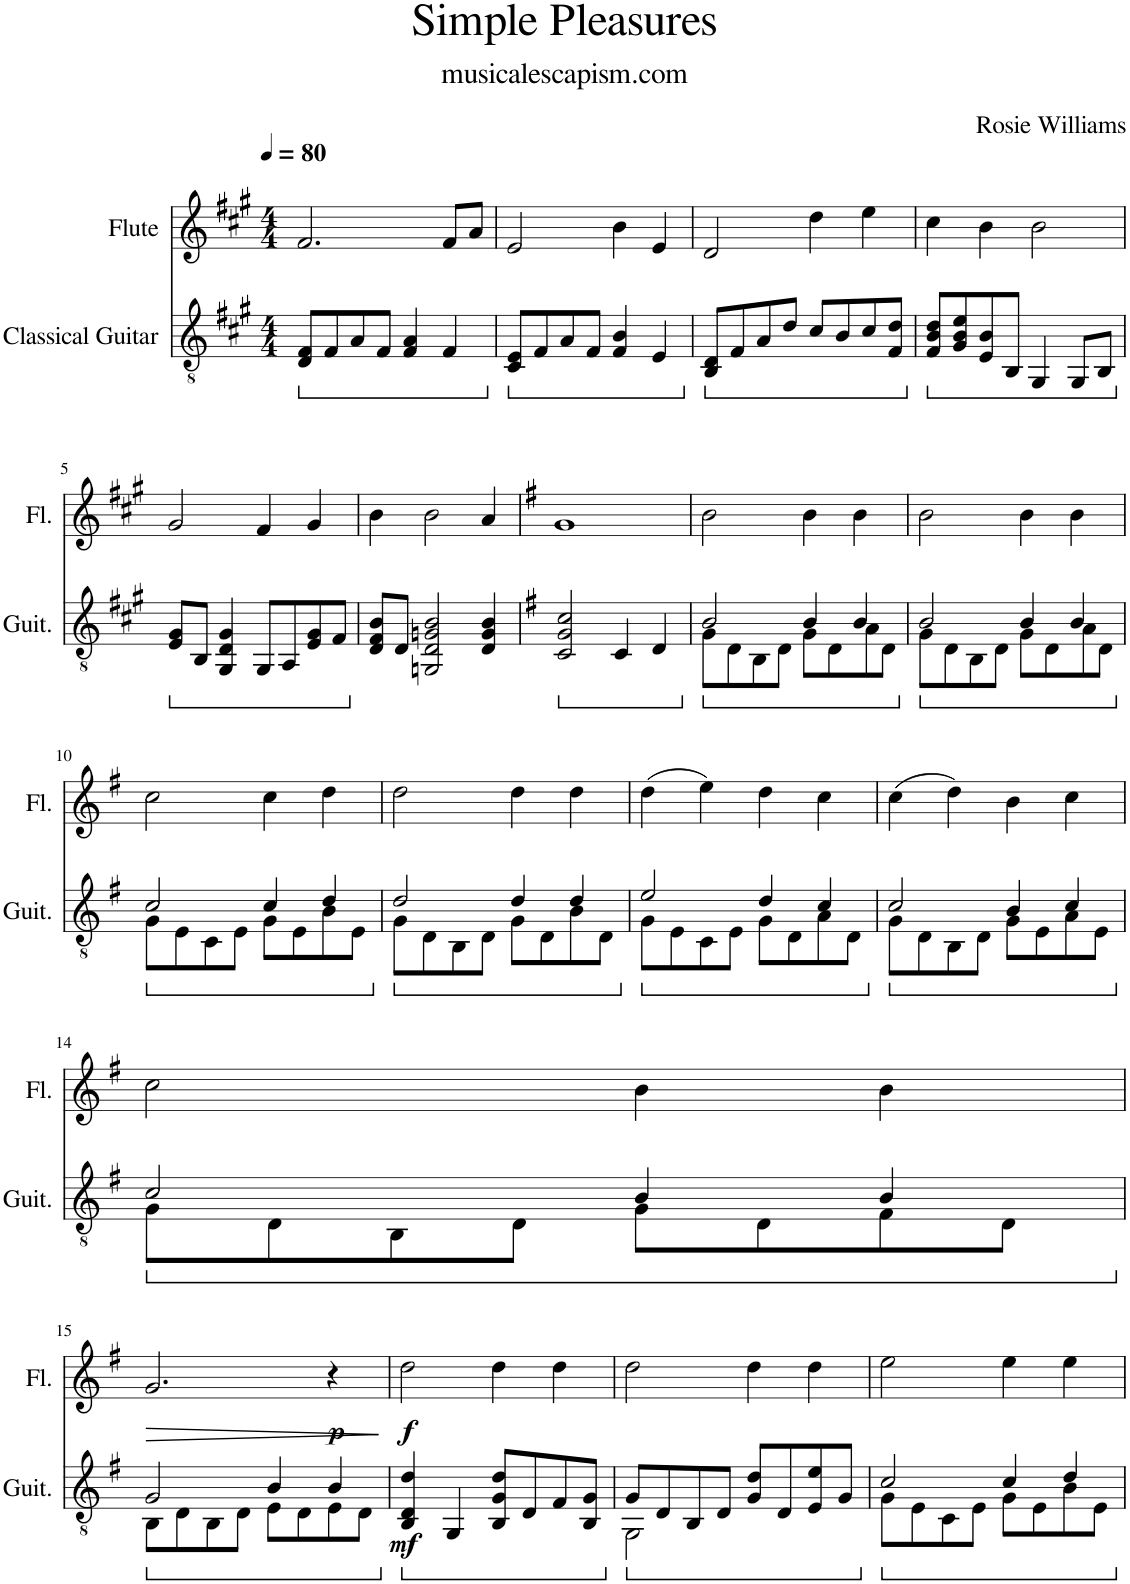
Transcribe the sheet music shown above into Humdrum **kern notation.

**kern	**dynam	**kern	**dynam
*part2	*part2	*part1	*part1
*staff2	*staff2	*staff1	*staff1
*I"Classical Guitar	*	*I"Flute	*
*I'Guit.	*	*I'Fl.	*
*clefGv2	*	*clefG2	*
*k[f#c#g#]	*	*k[f#c#g#]	*
*M4/4	*	*M4/4	*
*ped	*	*	*
*MM80	*	*MM80	*
=1	=1	=1	=1
8D/ 8F#/L	.	2.f#/	.
8F#/	.	.	.
8A/	.	.	.
8F#/J	.	.	.
4F#/ 4A/	.	.	.
4F#/	.	8f#/L	.
.	.	8a/J	.
=2	=2	=2	=2
*Xped	*	*	*
*ped	*	*	*
8C#/ 8E/L	.	2e/	.
8F#/	.	.	.
8A/	.	.	.
8F#/J	.	.	.
4F#/ 4B/	.	4b\	.
4E/	.	4e/	.
=3	=3	=3	=3
*Xped	*	*	*
*ped	*	*	*
8BB/ 8D/L	.	2d/	.
8F#/	.	.	.
8A/	.	.	.
8d/J	.	.	.
8c#/L	.	4dd\	.
8B/	.	.	.
8c#/	.	4ee\	.
8F#/ 8d/J	.	.	.
=4	=4	=4	=4
*Xped	*	*	*
*ped	*	*	*
8F#/ 8B/ 8d/L	.	4cc#\	.
8G#/ 8B/ 8e/	.	.	.
8E/ 8B/	.	4b\	.
8BB/J	.	.	.
4GG#/	.	2b\	.
8GG#/L	.	.	.
8BB/J	.	.	.
!!LO:LB:g=z
=5	=5	=5	=5
*Xped	*	*	*
*ped	*	*	*
8E/ 8G#/L	.	2g#/	.
8BB/J	.	.	.
4GG#/ 4D/ 4G#/	.	.	.
8GG#/L	.	4f#/	.
8AA/	.	.	.
8E/ 8G#/	.	4g#/	.
8F#/J	.	.	.
=6	=6	=6	=6
*Xped	*	*	*
8D/ 8F#/ 8B/L	.	4b\	.
8D/J	.	.	.
2GGn/ 2D/ 2Gn/ 2B/	.	2b\	.
4D/ 4G/ 4B/	.	4a/	.
=7	=7	=7	=7
*k[f#]	*	*k[f#]	*
*ped	*	*	*
2C/ 2G/ 2c/	.	1g	.
4C/	.	.	.
4D/	.	.	.
=8	=8	=8	=8
*Xped	*	*	*
*ped	*	*	*
*^	*	*	*
2B/	8G\L	.	2b\	.
.	8D\	.	.	.
.	8BB\	.	.	.
.	8D\J	.	.	.
4B/	8G\L	.	4b\	.
.	8D\	.	.	.
4B/	8A\	.	4b\	.
.	8D\J	.	.	.
=9	=9	=9	=9	=9
*Xped	*	*	*	*
*ped	*	*	*	*
2B/	8G\L	.	2b\	.
.	8D\	.	.	.
.	8BB\	.	.	.
.	8D\J	.	.	.
4B/	8G\L	.	4b\	.
.	8D\	.	.	.
4B/	8A\	.	4b\	.
.	8D\J	.	.	.
!!LO:LB:g=z
=10	=10	=10	=10	=10
*Xped	*	*	*	*
*ped	*	*	*	*
2c/	8G\L	.	2cc\	.
.	8E\	.	.	.
.	8C\	.	.	.
.	8E\J	.	.	.
4c/	8G\L	.	4cc\	.
.	8E\	.	.	.
4d/	8B\	.	4dd\	.
.	8E\J	.	.	.
=11	=11	=11	=11	=11
*Xped	*	*	*	*
*ped	*	*	*	*
2d/	8G\L	.	2dd\	.
.	8D\	.	.	.
.	8BB\	.	.	.
.	8D\J	.	.	.
4d/	8G\L	.	4dd\	.
.	8D\	.	.	.
4d/	8B\	.	4dd\	.
.	8D\J	.	.	.
=12	=12	=12	=12	=12
*Xped	*	*	*	*
*ped	*	*	*	*
2e/	8G\L	.	(>4dd\	.
.	8E\	.	.	.
.	8C\	.	4ee\)	.
.	8E\J	.	.	.
4d/	8G\L	.	4dd\	.
.	8D\	.	.	.
4c/	8A\	.	4cc\	.
.	8D\J	.	.	.
=13	=13	=13	=13	=13
*Xped	*	*	*	*
*ped	*	*	*	*
2c/	8G\L	.	(>4cc\	.
.	8D\	.	.	.
.	8BB\	.	4dd\)	.
.	8D\J	.	.	.
4B/	8G\L	.	4b\	.
.	8E\	.	.	.
4c/	8A\	.	4cc\	.
.	8E\J	.	.	.
!!LO:LB:g=z
=14	=14	=14	=14	=14
*Xped	*	*	*	*
*ped	*	*	*	*
2c/	8G\L	.	2cc\	.
.	8D\	.	.	.
.	8BB\	.	.	.
.	8D\J	.	.	.
4B/	8G\L	.	4b\	.
.	8D\	.	.	.
4B/	8F#\	.	4b\	.
.	8D\J	.	.	.
!!LO:LB:g=z
=15	=15	=15	=15	=15
*Xped	*	*	*	*
*ped	*	*	*	*
!	!	!	!	!LO:HP:b
2G/	8BB\L	.	2.g/	>
.	8D\	.	.	.
.	8BB\	.	.	.
.	8D\J	.	.	.
4B/	8E\L	.	.	.
.	8D\	.	.	.
!	!	!	!	!LO:DY:b
4B/	8E\	.	4r	p
.	8D\J	.	.	.
*v	*v	*	*	*
.	.	.	]
=16	=16	=16	=16
*Xped	*	*	*
*ped	*	*	*
!	!LO:DY:b	!	!LO:DY:b
4BB/ 4D/ 4d/	mf	2dd\	f
4GG/	.	.	.
8BB/ 8G/ 8d/L	.	4dd\	.
8D/	.	.	.
8F#/	.	4dd\	.
8BB/ 8G/J	.	.	.
=17	=17	=17	=17
*Xped	*	*	*
*ped	*	*	*
*^	*	*	*
8G/L	2GG\	.	2dd\	.
8D/	.	.	.	.
8BB/	.	.	.	.
8D/J	.	.	.	.
8G/ 8d/L	2ryy	.	4dd\	.
8D/	.	.	.	.
8E/ 8e/	.	.	4dd\	.
8G/J	.	.	.	.
=18	=18	=18	=18	=18
*Xped	*	*	*	*
*ped	*	*	*	*
2c/	8G\L	.	2ee\	.
.	8E\	.	.	.
.	8C\	.	.	.
.	8E\J	.	.	.
4c/	8G\L	.	4ee\	.
.	8E\	.	.	.
4d/	8B\	.	4ee\	.
.	8E\J	.	.	.
*Xped	*	*	*	*
*v	*v	*	*	*
=	=	=	=
*-	*-	*-	*-
